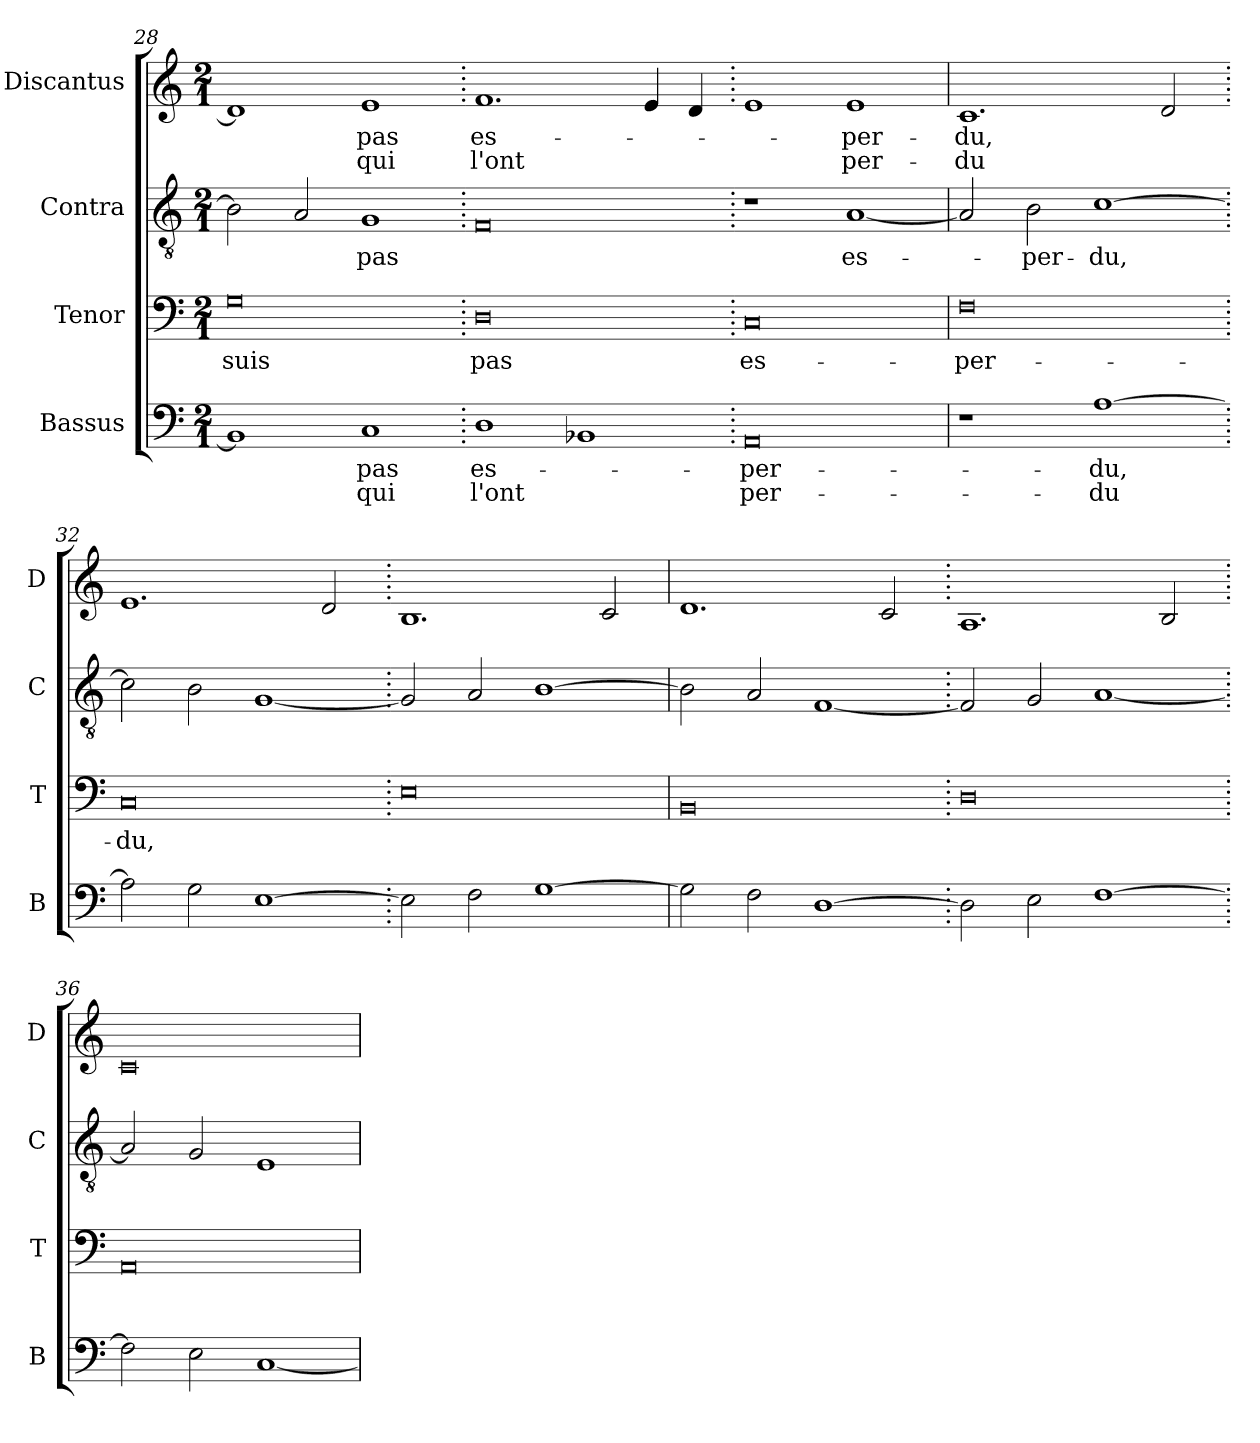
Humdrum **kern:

**kern	**text	**text	**kern	**text	**kern	**text	**kern	**text	**text
*part4	*part4	*part4	*part3	*part3	*part2	*part2	*part1	*part1	*part1
*staff4	*staff4	*staff4	*staff3	*staff3	*staff2	*staff2	*staff1	*staff1	*staff1
*I"Bassus	*	*	*I"Tenor	*	*I"Contra	*	*I"Discantus	*	*
*I'B	*	*	*I'T	*	*I'C	*	*I'D	*	*
*clefF4	*	*	*clefF4	*	*clefGv2	*	*clefG2	*	*
*k[]	*	*	*k[]	*	*k[]	*	*k[]	*	*
*M2/1	*	*	*M2/1	*	*M2/1	*	*M2/1	*	*
=28	=28	=28	=28	=28	=28	=28	=28	=28	=28
1BB-]	.	.	0G	suis	2B-]	.	1d]	.	.
.	.	.	.	.	2A	.	.	.	.
1C	pas	qui	.	.	1G	pas	1e	pas	qui
=29.	=29.	=29.	=29.	=29.	=29.	=29.	=29.	=29.	=29.
1D	es-	l'ont	0D	pas	0F	.	1.f	es-	l'ont
1BB-X	.	.	.	.	.	.	.	.	.
.	.	.	.	.	.	.	4e	.	.
.	.	.	.	.	.	.	4d	.	.
=30.	=30.	=30.	=30.	=30.	=30.	=30.	=30.	=30.	=30.
0AA	-per-	per-	0C	es-	1r	.	1e	.	.
.	.	.	.	.	[1A	es-	1e	-per-	per-
=31	=31	=31	=31	=31	=31	=31	=31	=31	=31
1r	.	.	0F	-per-	2A]	.	1.c	-du,	-du
.	.	.	.	.	2B	-per-	.	.	.
[1A	-du,	-du	.	.	[1c	-du,	.	.	.
.	.	.	.	.	.	.	2d	.	.
=32.	=32.	=32.	=32.	=32.	=32.	=32.	=32.	=32.	=32.
2A]	.	.	0C	-du,	2c]	.	1.e	.	.
2G	.	.	.	.	2B	.	.	.	.
[1E	.	.	.	.	[1G	.	.	.	.
.	.	.	.	.	.	.	2d	.	.
=33.	=33.	=33.	=33.	=33.	=33.	=33.	=33.	=33.	=33.
2E]	.	.	0E	.	2G]	.	1.B	.	.
2F	.	.	.	.	2A	.	.	.	.
[1G	.	.	.	.	[1B	.	.	.	.
.	.	.	.	.	.	.	2c	.	.
=34	=34	=34	=34	=34	=34	=34	=34	=34	=34
2G]	.	.	0BB	.	2B]	.	1.d	.	.
2F	.	.	.	.	2A	.	.	.	.
[1D	.	.	.	.	[1F	.	.	.	.
.	.	.	.	.	.	.	2c	.	.
=35.	=35.	=35.	=35.	=35.	=35.	=35.	=35.	=35.	=35.
2D]	.	.	0D	.	2F]	.	1.A	.	.
2E	.	.	.	.	2G	.	.	.	.
[1F	.	.	.	.	[1A	.	.	.	.
.	.	.	.	.	.	.	2B	.	.
=36.	=36.	=36.	=36.	=36.	=36.	=36.	=36.	=36.	=36.
2F]	.	.	0AA	.	2A]	.	0c	.	.
2E	.	.	.	.	2G	.	.	.	.
[1C	.	.	.	.	1E	.	.	.	.
=	=	=	=	=	=	=	=	=	=
*-	*-	*-	*-	*-	*-	*-	*-	*-	*-
